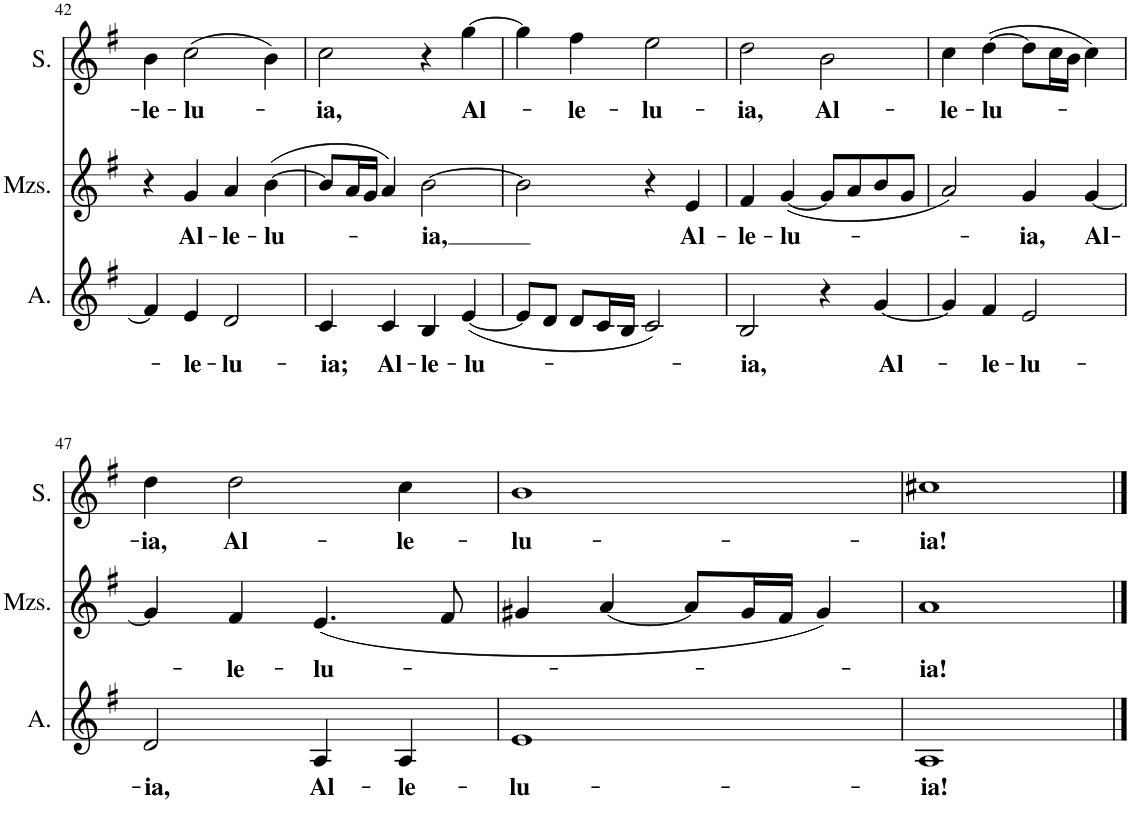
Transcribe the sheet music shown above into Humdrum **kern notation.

**kern	**text	**kern	**text	**kern	**text
*part3	*part3	*part2	*part2	*part1	*part1
*staff3	*staff3	*staff2	*staff2	*staff1	*staff1
*I"Alto	*	*I"Mezzo-soprano	*	*I"Soprano	*
*I'A.	*	*I'Mzs.	*	*I'S.	*
!!LO:PB:g=z
*clefG2	*	*clefG2	*	*clefG2	*
*k[f#]	*	*k[f#]	*	*k[f#]	*
*M4/4	*	*M4/4	*	*M4/4	*
*met(c)	*	*met(c)	*	*met(c)	*
=42	=42	=42	=42	=42	=42
!	!	!	!	!	!LO:LY:b
4f/]	.	4r	.	4b\	-le-
!	!LO:LY:b	!	!LO:LY:b	!	!LO:LY:b
4e/	-le-	4g/	Al-	(2cc\	-lu-
!	!LO:LY:b	!	!LO:LY:b	!	!
2d/	-lu-	4a/	-le-	.	.
!	!	!	!LO:LY:b	!	!
.	.	([4b\	-lu-	4b\)	.
=43	=43	=43	=43	=43	=43
!	!LO:LY:b	!	!	!	!LO:LY:b
4c/	-ia;	8b/L]	.	2cc\	-ia,
.	.	16a/L	.	.	.
.	.	16g/JJ	.	.	.
!	!LO:LY:b	!	!	!	!
4c/	Al-	4a/)	.	.	.
!	!LO:LY:b	!	!LO:LY:b	!	!
4B/	-le-	[2b\	-ia,	4r	.
!	!LO:LY:b	!	!	!	!LO:LY:b
([4e/	-lu-	.	.	[4gg\	Al-
=44	=44	=44	=44	=44	=44
8e/L]	.	2b\]	.	4gg\]	.
8d/J	.	.	.	.	.
!	!	!	!	!	!LO:LY:b
8d/L	.	.	.	4ff#\	-le-
16c/L	.	.	.	.	.
16B/JJ	.	.	.	.	.
!	!	!	!	!	!LO:LY:b
2c/)	.	4r	.	2ee\	-lu-
!	!	!	!LO:LY:b	!	!
.	.	4e/	Al-	.	.
=45	=45	=45	=45	=45	=45
!	!LO:LY:b	!	!LO:LY:b	!	!LO:LY:b
2B/	-ia,	4f#/	-le-	2dd\	-ia,
!	!	!	!LO:LY:b	!	!
.	.	([4g/	-lu-	.	.
!	!	!	!	!	!LO:LY:b
4r	.	8g/L]	.	2b\	Al-
.	.	8a/	.	.	.
!	!LO:LY:b	!	!	!	!
[4g/	Al-	8b/	.	.	.
.	.	8g/J	.	.	.
=46	=46	=46	=46	=46	=46
!	!	!	!	!	!LO:LY:b
4g/]	.	2a/)	.	4cc\	-le-
!	!LO:LY:b	!	!	!	!LO:LY:b
4f#/	-le-	.	.	([4dd\	-lu-
!	!LO:LY:b	!	!LO:LY:b	!	!
2e/	-lu-	4g/	-ia,	8dd\L]	.
.	.	.	.	16cc\L	.
.	.	.	.	16b\JJ	.
!	!	!	!LO:LY:b	!	!
.	.	[4g/	Al-	4cc\)	.
!!LO:LB:g=z
=47	=47	=47	=47	=47	=47
!	!LO:LY:b	!	!	!	!LO:LY:b
2d/	-ia,	4g/]	.	4dd\	-ia,
!	!	!	!LO:LY:b	!	!LO:LY:b
.	.	4f#/	-le-	2dd\	Al-
!	!LO:LY:b	!	!LO:LY:b	!	!
4A/	Al-	(4.e/	-lu-	.	.
!	!LO:LY:b	!	!	!	!LO:LY:b
4A/	-le-	.	.	4cc\	-le-
.	.	8f#/	.	.	.
=48	=48	=48	=48	=48	=48
!	!LO:LY:b	!	!	!	!LO:LY:b
1e	-lu-	4g#X/	.	1b	-lu-
.	.	[4a/	.	.	.
.	.	8a/L]	.	.	.
.	.	16g#/L	.	.	.
.	.	16f#/JJ	.	.	.
.	.	4g#/)	.	.	.
=49	=49	=49	=49	=49	=49
!	!LO:LY:b	!	!LO:LY:b	!	!LO:LY:b
1A	-ia!	1a	-ia!	1cc#X	-ia!
==	==	==	==	==	==
*-	*-	*-	*-	*-	*-
